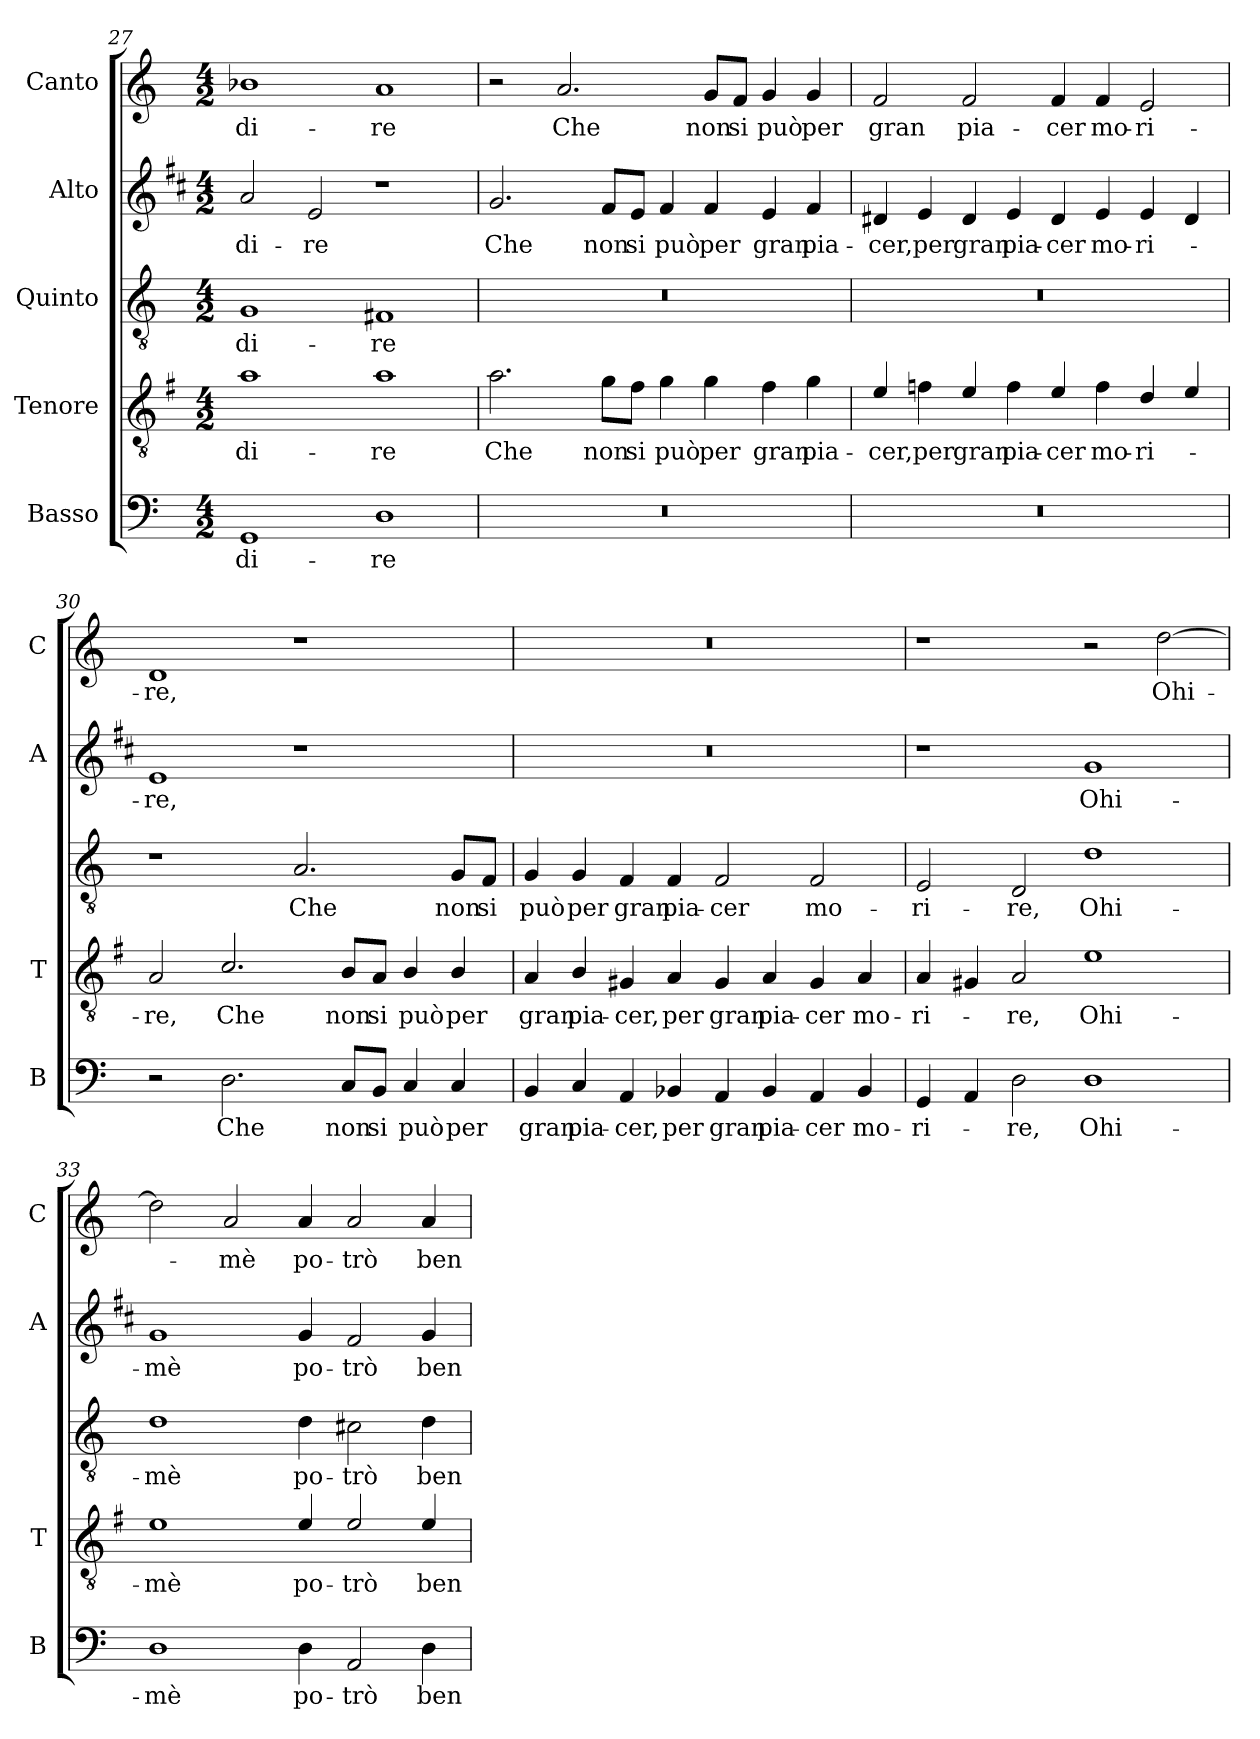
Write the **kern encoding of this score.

**kern	**text	**kern	**text	**kern	**text	**kern	**text	**kern	**text
*part5	*part5	*part4	*part4	*part3	*part3	*part2	*part2	*part1	*part1
*staff5	*staff5	*staff4	*staff4	*staff3	*staff3	*staff2	*staff2	*staff1	*staff1
*I"Basso	*	*I"Tenore	*	*I"Quinto	*	*I"Alto	*	*I"Canto	*
*I'B	*	*I'T	*	*	*	*I'A	*	*I'C	*
*clefF4	*	*clefGv2	*	*clefGv2	*	*clefG2	*	*clefG2	*
*	*	*ITrd4c7	*	*	*	*ITrd1c2	*	*	*
*k[]	*	*k[]	*	*k[]	*	*k[]	*	*k[]	*
*C:	*	*C:	*	*C:	*	*C:	*	*C:	*
*M4/2	*	*M4/2	*	*M4/2	*	*M4/2	*	*M4/2	*
=27	=27	=27	=27	=27	=27	=27	=27	=27	=27
!	!LO:LY:b	!	!LO:LY:b	!	!LO:LY:b	!	!LO:LY:b	!	!LO:LY:b
1GG	di-	1d	di-	1G	di-	2g/	di-	1b-X	di-
!	!	!	!	!	!	!	!LO:LY:b	!	!
.	.	.	.	.	.	2d/	-re	.	.
!	!LO:LY:b	!	!LO:LY:b	!	!LO:LY:b	!	!	!	!LO:LY:b
1D	-re	1d	-re	1F#X	-re	1r	.	1a	-re
=28	=28	=28	=28	=28	=28	=28	=28	=28	=28
!	!	!	!LO:LY:b	!	!	!	!LO:LY:b	!	!
0r	.	2.d\	Che	0r	.	2.f/	Che	2r	.
!	!	!	!	!	!	!	!	!	!LO:LY:b
.	.	.	.	.	.	.	.	2.a/	Che
!	!	!	!LO:LY:b	!	!	!	!LO:LY:b	!	!
.	.	8c\L	non	.	.	8e/L	non	.	.
!	!	!	!LO:LY:b	!	!	!	!LO:LY:b	!	!
.	.	8B\J	si	.	.	8d/J	si	.	.
!	!	!	!LO:LY:b	!	!	!	!LO:LY:b	!	!
.	.	4c\	può	.	.	4e/	può	.	.
!	!	!	!LO:LY:b	!	!	!	!LO:LY:b	!	!LO:LY:b
.	.	4c\	per	.	.	4e/	per	8g/L	non
!	!	!	!	!	!	!	!	!	!LO:LY:b
.	.	.	.	.	.	.	.	8f/J	si
!	!	!	!LO:LY:b	!	!	!	!LO:LY:b	!	!LO:LY:b
.	.	4B\	gran	.	.	4d/	gran	4g/	può
!	!	!	!LO:LY:b	!	!	!	!LO:LY:b	!	!LO:LY:b
.	.	4c\	pia-	.	.	4e/	pia-	4g/	per
=29	=29	=29	=29	=29	=29	=29	=29	=29	=29
!	!	!	!LO:LY:b	!	!	!	!LO:LY:b	!	!LO:LY:b
0r	.	4A/	-cer,	0r	.	4c#X/	-cer,	2f/	gran
!	!	!	!LO:LY:b	!	!	!	!LO:LY:b	!	!
.	.	4B-X\	per	.	.	4d/	per	.	.
!	!	!	!LO:LY:b	!	!	!	!LO:LY:b	!	!LO:LY:b
.	.	4A/	gran	.	.	4c#/	gran	2f/	pia-
!	!	!	!LO:LY:b	!	!	!	!LO:LY:b	!	!
.	.	4B-\	pia-	.	.	4d/	pia-	.	.
!	!	!	!LO:LY:b	!	!	!	!LO:LY:b	!	!LO:LY:b
.	.	4A/	-cer	.	.	4c#/	-cer	4f/	-cer
!	!	!	!LO:LY:b	!	!	!	!LO:LY:b	!	!LO:LY:b
.	.	4B-\	mo-	.	.	4d/	mo-	4f/	mo-
!	!	!	!LO:LY:b	!	!	!	!LO:LY:b	!	!LO:LY:b
.	.	4G/	-ri-	.	.	4d/	-ri-	2e/	-ri-
.	.	4A/	.	.	.	4c#/	.	.	.
!!LO:LB:g=z
=30	=30	=30	=30	=30	=30	=30	=30	=30	=30
!	!	!	!LO:LY:b	!	!	!	!LO:LY:b	!	!LO:LY:b
2r	.	2D/	-re,	1r	.	1d	-re,	1d	-re,
!	!LO:LY:b	!	!LO:LY:b	!	!	!	!	!	!
2.D\	Che	2.F/	Che	.	.	.	.	.	.
!	!	!	!	!	!LO:LY:b	!	!	!	!
.	.	.	.	2.A/	Che	1r	.	1r	.
!	!LO:LY:b	!	!LO:LY:b	!	!	!	!	!	!
8C/L	non	8E/L	non	.	.	.	.	.	.
!	!LO:LY:b	!	!LO:LY:b	!	!	!	!	!	!
8BB/J	si	8D/J	si	.	.	.	.	.	.
!	!LO:LY:b	!	!LO:LY:b	!	!	!	!	!	!
4C/	può	4E/	può	.	.	.	.	.	.
!	!LO:LY:b	!	!LO:LY:b	!	!LO:LY:b	!	!	!	!
4C/	per	4E/	per	8G/L	non	.	.	.	.
!	!	!	!	!	!LO:LY:b	!	!	!	!
.	.	.	.	8F/J	si	.	.	.	.
=31	=31	=31	=31	=31	=31	=31	=31	=31	=31
!	!LO:LY:b	!	!LO:LY:b	!	!LO:LY:b	!	!	!	!
4BB/	gran	4D/	gran	4G/	può	0r	.	0r	.
!	!LO:LY:b	!	!LO:LY:b	!	!LO:LY:b	!	!	!	!
4C/	pia-	4E/	pia-	4G/	per	.	.	.	.
!	!LO:LY:b	!	!LO:LY:b	!	!LO:LY:b	!	!	!	!
4AA/	-cer,	4C#X/	-cer,	4F/	gran	.	.	.	.
!	!LO:LY:b	!	!LO:LY:b	!	!LO:LY:b	!	!	!	!
4BB-X/	per	4D/	per	4F/	pia-	.	.	.	.
!	!LO:LY:b	!	!LO:LY:b	!	!LO:LY:b	!	!	!	!
4AA/	gran	4C#/	gran	2F/	-cer	.	.	.	.
!	!LO:LY:b	!	!LO:LY:b	!	!	!	!	!	!
4BB-/	pia-	4D/	pia-	.	.	.	.	.	.
!	!LO:LY:b	!	!LO:LY:b	!	!LO:LY:b	!	!	!	!
4AA/	-cer	4C#/	-cer	2F/	mo-	.	.	.	.
!	!LO:LY:b	!	!LO:LY:b	!	!	!	!	!	!
4BB-/	mo-	4D/	mo-	.	.	.	.	.	.
=32	=32	=32	=32	=32	=32	=32	=32	=32	=32
!	!LO:LY:b	!	!LO:LY:b	!	!LO:LY:b	!	!	!	!
4GG/	-ri-	4D/	-ri-	2E/	-ri-	1r	.	1r	.
4AA/	.	4C#X/	.	.	.	.	.	.	.
!	!LO:LY:b	!	!LO:LY:b	!	!LO:LY:b	!	!	!	!
2D\	-re,	2D/	-re,	2D/	-re,	.	.	.	.
!	!LO:LY:b	!	!LO:LY:b	!	!LO:LY:b	!	!LO:LY:b	!	!
1D	Ohi-	1A	Ohi-	1d	Ohi-	1f	Ohi-	2r	.
!	!	!	!	!	!	!	!	!	!LO:LY:b
.	.	.	.	.	.	.	.	[2dd\	Ohi-
=33	=33	=33	=33	=33	=33	=33	=33	=33	=33
!	!LO:LY:b	!	!LO:LY:b	!	!LO:LY:b	!	!LO:LY:b	!	!
1D	-mè	1A	-mè	1d	-mè	1f	-mè	2dd\]	.
!	!	!	!	!	!	!	!	!	!LO:LY:b
.	.	.	.	.	.	.	.	2a/	-mè
!	!LO:LY:b	!	!LO:LY:b	!	!LO:LY:b	!	!LO:LY:b	!	!LO:LY:b
4D\	po-	4A/	po-	4d\	po-	4f/	po-	4a/	po-
!	!LO:LY:b	!	!LO:LY:b	!	!LO:LY:b	!	!LO:LY:b	!	!LO:LY:b
2AA/	-trò	2A/	-trò	2c#X\	-trò	2e/	-trò	2a/	-trò
!	!LO:LY:b	!	!LO:LY:b	!	!LO:LY:b	!	!LO:LY:b	!	!LO:LY:b
4D\	ben	4A/	ben	4d\	ben	4f/	ben	4a/	ben
=	=	=	=	=	=	=	=	=	=
*-	*-	*-	*-	*-	*-	*-	*-	*-	*-
